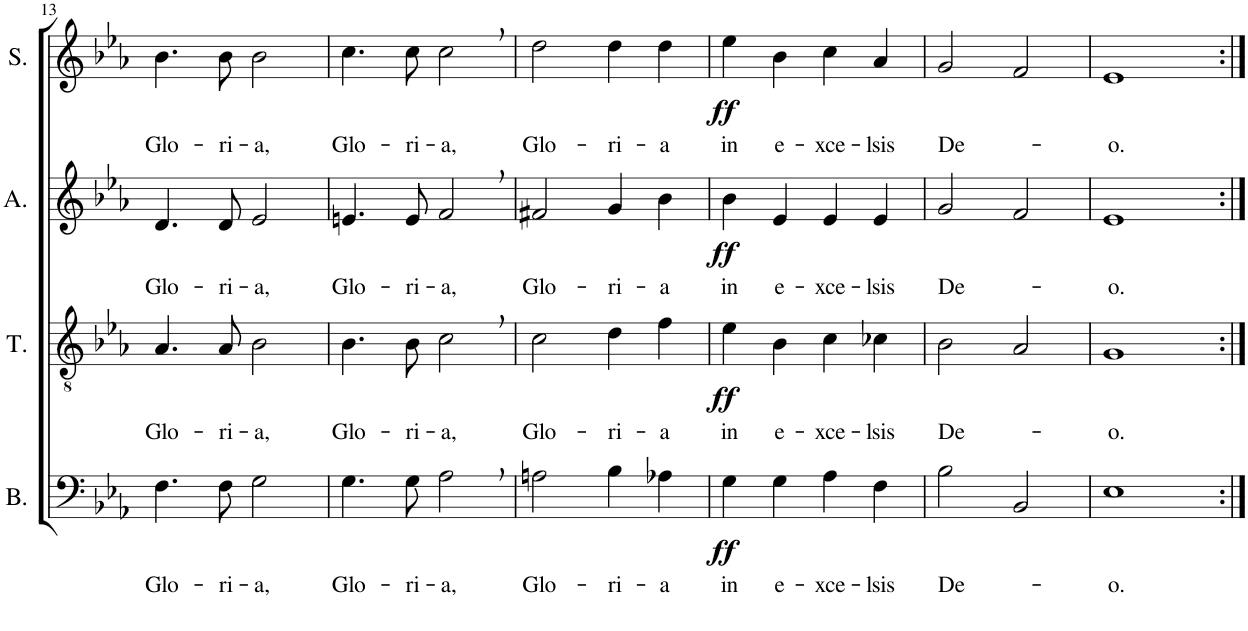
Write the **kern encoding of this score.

**kern	**text	**dynam	**kern	**text	**dynam	**kern	**text	**dynam	**kern	**text	**dynam
*part4	*part4	*part4	*part3	*part3	*part3	*part2	*part2	*part2	*part1	*part1	*part1
*staff4	*staff4	*staff4	*staff3	*staff3	*staff3	*staff2	*staff2	*staff2	*staff1	*staff1	*staff1
*I"B.	*	*	*I"T.	*	*	*I"A.	*	*	*I"S.	*	*
*I'B.	*	*	*I'T.	*	*	*I'A.	*	*	*I'S.	*	*
!!LO:PB:g=z
*clefF4	*	*	*clefGv2	*	*	*clefG2	*	*	*clefG2	*	*
*k[b-e-a-]	*	*	*k[b-e-a-]	*	*	*k[b-e-a-]	*	*	*k[b-e-a-]	*	*
*M4/4	*	*	*M4/4	*	*	*M4/4	*	*	*M4/4	*	*
*met(c)	*	*	*met(c)	*	*	*met(c)	*	*	*met(c)	*	*
=13	=13	=13	=13	=13	=13	=13	=13	=13	=13	=13	=13
!	!LO:LY:b	!	!	!LO:LY:b	!	!	!LO:LY:b	!	!	!LO:LY:b	!
4.F\	Glo-	.	4.A-/	Glo-	.	4.d/	Glo-	.	4.b-\	Glo-	.
!	!LO:LY:b	!	!	!LO:LY:b	!	!	!LO:LY:b	!	!	!LO:LY:b	!
8F\	-ri-	.	8A-/	-ri-	.	8d/	-ri-	.	8b-\	-ri-	.
!	!LO:LY:b	!	!	!LO:LY:b	!	!	!LO:LY:b	!	!	!LO:LY:b	!
2G\	-a,	.	2B-\	-a,	.	2e-/	-a,	.	2b-\	-a,	.
=14	=14	=14	=14	=14	=14	=14	=14	=14	=14	=14	=14
!	!LO:LY:b	!	!	!LO:LY:b	!	!	!LO:LY:b	!	!	!LO:LY:b	!
4.G\	Glo-	.	4.B-\	Glo-	.	4.en/	Glo-	.	4.cc\	Glo-	.
!	!LO:LY:b	!	!	!LO:LY:b	!	!	!LO:LY:b	!	!	!LO:LY:b	!
8G\	-ri-	.	8B-\	-ri-	.	8e/	-ri-	.	8cc\	-ri-	.
!	!LO:LY:b	!	!	!LO:LY:b	!	!	!LO:LY:b	!	!	!LO:LY:b	!
2A-,\	-a,	.	2c,\	-a,	.	2f,/	-a,	.	2cc,\	-a,	.
=15	=15	=15	=15	=15	=15	=15	=15	=15	=15	=15	=15
!	!LO:LY:b	!	!	!LO:LY:b	!	!	!LO:LY:b	!	!	!LO:LY:b	!
2An\	Glo-	.	2c\	Glo-	.	2f#X/	Glo-	.	2dd\	Glo-	.
!	!LO:LY:b	!	!	!LO:LY:b	!	!	!LO:LY:b	!	!	!LO:LY:b	!
4B-\	-ri-	.	4d\	-ri-	.	4g/	-ri-	.	4dd\	-ri-	.
!	!LO:LY:b	!	!	!LO:LY:b	!	!	!LO:LY:b	!	!	!LO:LY:b	!
4A-X\	-a	.	4f\	-a	.	4b-\	-a	.	4dd\	-a	.
=16	=16	=16	=16	=16	=16	=16	=16	=16	=16	=16	=16
!	!LO:LY:b	!LO:DY:b	!	!LO:LY:b	!LO:DY:b	!	!LO:LY:b	!LO:DY:b	!	!LO:LY:b	!LO:DY:b
4G\	in	ff	4e-\	in	ff	4b-\	in	ff	4ee-\	in	ff
!	!LO:LY:b	!	!	!LO:LY:b	!	!	!LO:LY:b	!	!	!LO:LY:b	!
4G\	e-	.	4B-\	e-	.	4e-/	e-	.	4b-\	e-	.
!	!LO:LY:b	!	!	!LO:LY:b	!	!	!LO:LY:b	!	!	!LO:LY:b	!
4A-\	-xce-	.	4c\	-xce-	.	4e-/	-xce-	.	4cc\	-xce-	.
!	!LO:LY:b	!	!	!LO:LY:b	!	!	!LO:LY:b	!	!	!LO:LY:b	!
4F\	-lsis	.	4c-X\	-lsis	.	4e-/	-lsis	.	4a-/	-lsis	.
=17	=17	=17	=17	=17	=17	=17	=17	=17	=17	=17	=17
!	!LO:LY:b	!	!	!LO:LY:b	!	!	!LO:LY:b	!	!	!LO:LY:b	!
2B-\	De-	.	2B-\	De-	.	2g/	De-	.	2g/	De-	.
2BB-/	.	.	2A-/	.	.	2f/	.	.	2f/	.	.
=18	=18	=18	=18	=18	=18	=18	=18	=18	=18	=18	=18
!	!LO:LY:b	!	!	!LO:LY:b	!	!	!LO:LY:b	!	!	!LO:LY:b	!
1E-	-o.	.	1G	-o.	.	1e-	-o.	.	1e-	-o.	.
=:|!	=:|!	=:|!	=:|!	=:|!	=:|!	=:|!	=:|!	=:|!	=:|!	=:|!	=:|!
*-	*-	*-	*-	*-	*-	*-	*-	*-	*-	*-	*-
